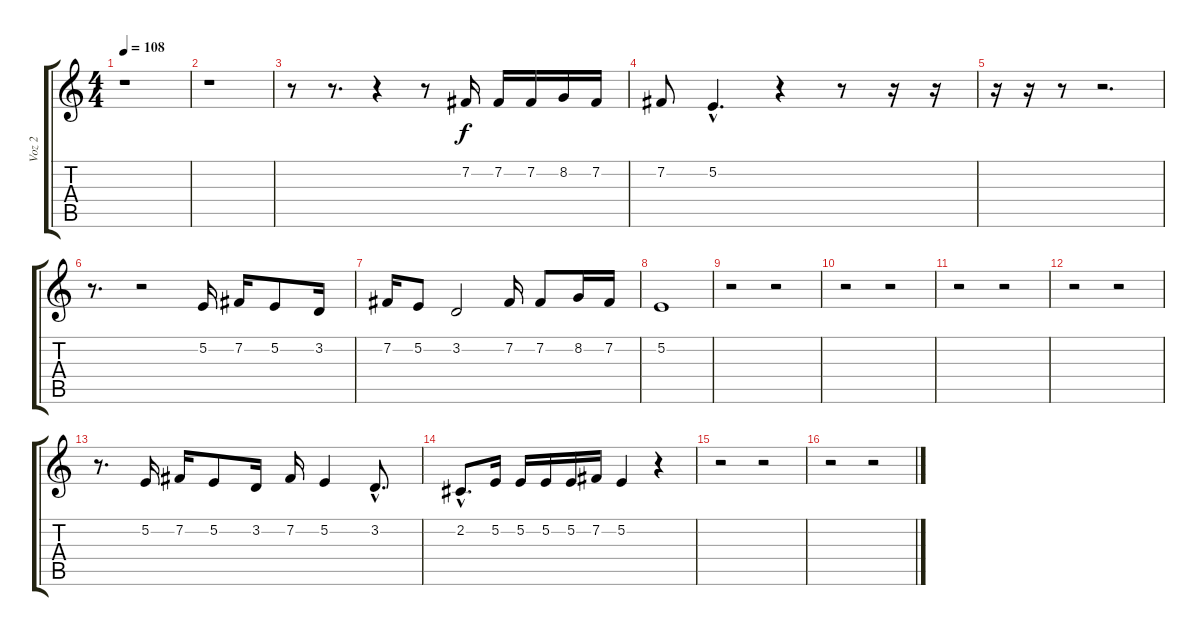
\track ("Voz 2" "Voz 2") {instrument choiraahs}
\staff {score tabs}
\tuning (E4 B3 G3 D3 A2 E2) {hide}
\ts (4 4)
\tempo 108
\clef g2
\ks c
r.1{dy f} |
r.1 |
r.8 r.8{d} r.4 r.8 7.2.16 7.2.16 7.2.16 8.2.16 7.2.16 |
7.2.8 5.2{hac}.4{d} r.4 r.8 r.16 r.16 |
r.16 r.16 r.8 r.2{d} |
r.8{d} r.2 5.2.16 7.2.16 5.2.8 3.2.16 |
7.2.16 5.2.8 3.2.2 7.2.16 7.2.8 8.2.16 7.2.16 |
5.2.1 |
r.2 r.2 |
r.2 r.2 |
r.2 r.2 |
r.2 r.2 |
r.8{d} 5.2.16 7.2.16 5.2.8 3.2.16 7.2.16 5.2.4 3.2{hac}.8{d} |
2.2{hac}.8{d} 5.2.16 5.2.16 5.2.16 5.2.16 7.2.16 5.2.4 r.4 |
r.2 r.2 |
r.2 r.2
